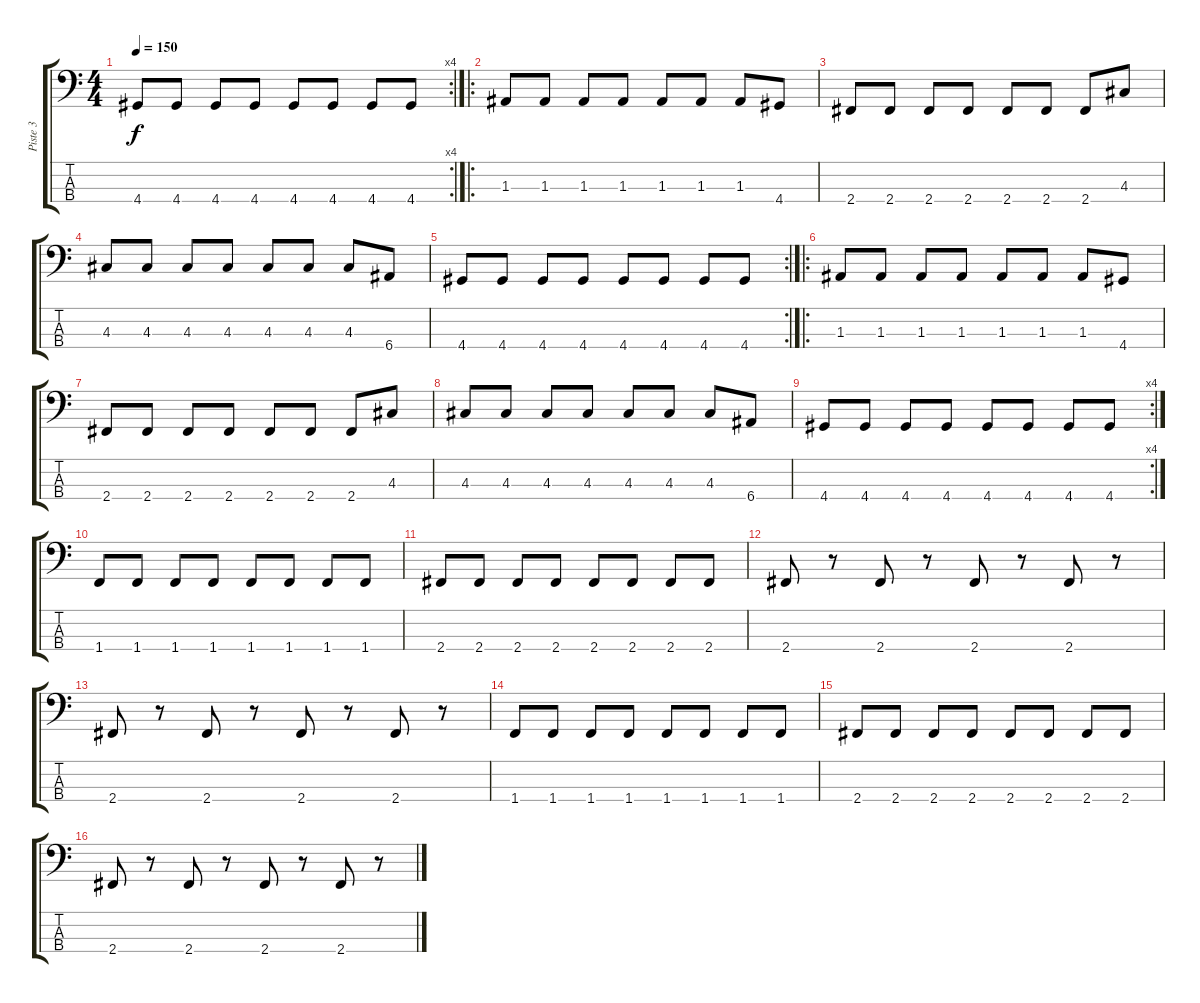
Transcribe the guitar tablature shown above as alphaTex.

\track ("Piste 3" "Piste 3") {instrument electricbassfinger}
\staff {score tabs}
\tuning (G2 D2 A1 E1) {hide}
\rc 4
\ts (4 4)
\tempo 150
\clef f4
\ks c
4.4.8{dy f} 4.4.8 4.4.8 4.4.8 4.4.8 4.4.8 4.4.8 4.4.8 |
\ro
1.3.8 1.3.8 1.3.8 1.3.8 1.3.8 1.3.8 1.3.8 4.4.8 |
2.4.8 2.4.8 2.4.8 2.4.8 2.4.8 2.4.8 2.4.8 4.3.8 |
4.3.8 4.3.8 4.3.8 4.3.8 4.3.8 4.3.8 4.3.8 6.4.8 |
\rc 2
4.4.8 4.4.8 4.4.8 4.4.8 4.4.8 4.4.8 4.4.8 4.4.8 |
\ro
1.3.8 1.3.8 1.3.8 1.3.8 1.3.8 1.3.8 1.3.8 4.4.8 |
2.4.8 2.4.8 2.4.8 2.4.8 2.4.8 2.4.8 2.4.8 4.3.8 |
4.3.8 4.3.8 4.3.8 4.3.8 4.3.8 4.3.8 4.3.8 6.4.8 |
\rc 4
4.4.8 4.4.8 4.4.8 4.4.8 4.4.8 4.4.8 4.4.8 4.4.8 |
1.4.8 1.4.8 1.4.8 1.4.8 1.4.8 1.4.8 1.4.8 1.4.8 |
2.4.8 2.4.8 2.4.8 2.4.8 2.4.8 2.4.8 2.4.8 2.4.8 |
2.4.8 r.8 2.4.8 r.8 2.4.8 r.8 2.4.8 r.8 |
2.4.8 r.8 2.4.8 r.8 2.4.8 r.8 2.4.8 r.8 |
1.4.8 1.4.8 1.4.8 1.4.8 1.4.8 1.4.8 1.4.8 1.4.8 |
2.4.8 2.4.8 2.4.8 2.4.8 2.4.8 2.4.8 2.4.8 2.4.8 |
2.4.8 r.8 2.4.8 r.8 2.4.8 r.8 2.4.8 r.8
